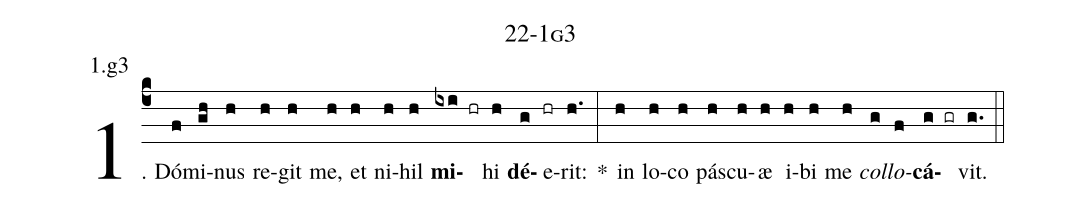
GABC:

name: 22-1g3;
annotation: 1.g3;
%%
(c4)1. Dó(f)mi(gh)nus(h) re(h)git(h) me,(h) et(h) ni(h)hil(h) <b>mi</b>(ixi hr)hi(h) <b>dé</b>(g)e(hr)rit:(h.) *(:) in(h) lo(h)co(h) pás(h)cu(h)æ(h) i(h)bi(h) me(h) <i>col</i>(g)<i>lo</i>(f)<b>cá</b>(g gr)vit.(g.) (::)
